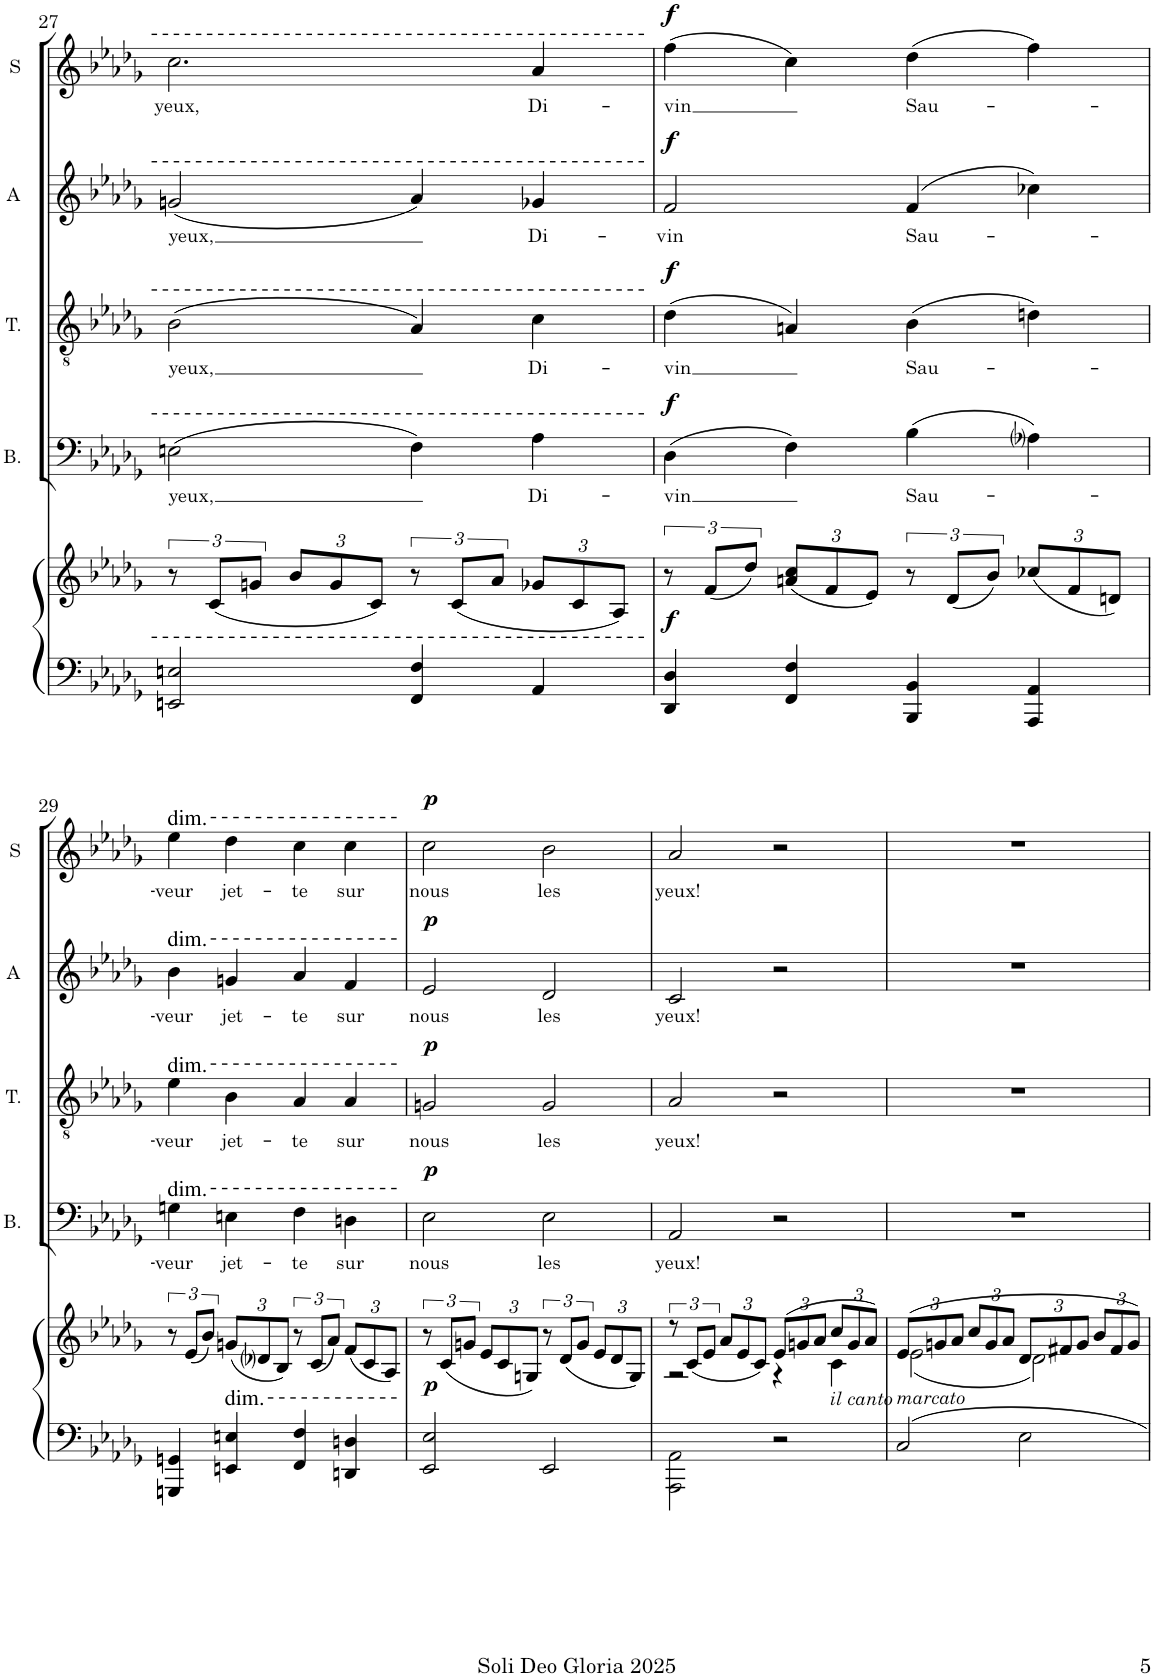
**kern	**kern	**dynam	**kern	**text	**dynam	**kern	**text	**dynam	**kern	**text	**dynam	**kern	**text	**dynam
*part5	*part5	*part5	*part4	*part4	*part4	*part3	*part3	*part3	*part2	*part2	*part2	*part1	*part1	*part1
*staff6	*staff5	*staff5/6	*staff4	*staff4	*staff4	*staff3	*staff3	*staff3	*staff2	*staff2	*staff2	*staff1	*staff1	*staff1
*I"Organ or Piano	*	*	*I"Basse	*	*	*I"Ténor	*	*	*I"Alto	*	*	*I"Soprano	*	*
*	*	*	*I'B.	*	*	*I'T.	*	*	*I'A	*	*	*I'S	*	*
!!LO:PB:g=z
*clefF4	*clefG2	*	*clefF4	*	*	*clefGv2	*	*	*clefG2	*	*	*clefG2	*	*
*k[b-e-a-d-g-]	*k[b-e-a-d-g-]	*	*k[b-e-a-d-g-]	*	*	*k[b-e-a-d-g-]	*	*	*k[b-e-a-d-g-]	*	*	*k[b-e-a-d-g-]	*	*
*M4/4	*M4/4	*	*M4/4	*	*	*M4/4	*	*	*M4/4	*	*	*M4/4	*	*
*met(c)	*met(c)	*	*met(c)	*	*	*met(c)	*	*	*met(c)	*	*	*met(c)	*	*
=27	=27	=27	=27	=27	=27	=27	=27	=27	=27	=27	=27	=27	=27	=27
!	!	!	!	!LO:LY:b	!	!	!LO:LY:b	!	!	!LO:LY:b	!	!	!LO:LY:b	!
2EEn/ 2En/	12r	.	(>2En\	yeux,	.	(>2B-\	yeux,	.	(<2gn/	yeux,	.	2.cc\	yeux,	.
.	(<12c/L	.	.	.	.	.	.	.	.	.	.	.	.	.
.	12gn/J	.	.	.	.	.	.	.	.	.	.	.	.	.
*	*Xbrackettup	*	*	*	*	*	*	*	*	*	*	*	*	*
.	12b-/L	.	.	.	.	.	.	.	.	.	.	.	.	.
.	12g/	.	.	.	.	.	.	.	.	.	.	.	.	.
.	12c/J)	.	.	.	.	.	.	.	.	.	.	.	.	.
*	*brackettup	*	*	*	*	*	*	*	*	*	*	*	*	*
4FF/ 4F/	12r	.	4F\)	.	.	4A-/)	.	.	4a-/)	.	.	.	.	.
.	(<12c/L	.	.	.	.	.	.	.	.	.	.	.	.	.
.	12a-/J	.	.	.	.	.	.	.	.	.	.	.	.	.
*	*Xbrackettup	*	*	*	*	*	*	*	*	*	*	*	*	*
!	!	!	!	!LO:LY:b	!	!	!LO:LY:b	!	!	!LO:LY:b	!	!	!LO:LY:b	!
4AA-/	12g-X/L	.	4A-\	Di-	.	4c\	Di-	.	4g-X/	Di-	.	4a-/	Di-	.
.	12c/	.	.	.	.	.	.	.	.	.	.	.	.	.
.	12A-/J)	.	.	.	.	.	.	.	.	.	.	.	.	.
=28	=28	=28	=28	=28	=28	=28	=28	=28	=28	=28	=28	=28	=28	=28
*	*brackettup	*	*	*	*	*	*	*	*	*	*	*	*	*
!	!	!LO:DY:a=2	!	!LO:LY:b	!LO:DY:a	!	!LO:LY:b	!LO:DY:a	!	!LO:LY:b	!LO:DY:a	!	!LO:LY:b	!LO:DY:a
4DD-/ 4D-/	12r	f	(>4D-\	-vin	f	(>4d-\	-vin	f	2f/	-vin	f	(>4ff\	-vin	f
.	(<12f/L	.	.	.	.	.	.	.	.	.	.	.	.	.
.	12dd-/J)	.	.	.	.	.	.	.	.	.	.	.	.	.
*	*Xbrackettup	*	*	*	*	*	*	*	*	*	*	*	*	*
4FF/ 4F/	(<12an/ 12cc/L	.	4F\)	.	.	4An/)	.	.	.	.	.	4cc\)	.	.
.	12f/	.	.	.	.	.	.	.	.	.	.	.	.	.
.	12e-/J)	.	.	.	.	.	.	.	.	.	.	.	.	.
*	*brackettup	*	*	*	*	*	*	*	*	*	*	*	*	*
!	!	!	!	!LO:LY:b	!	!	!LO:LY:b	!	!	!LO:LY:b	!	!	!LO:LY:b	!
4BBB-/ 4BB-/	12r	.	(>4B-\	Sau-	.	(>4B-\	Sau-	.	(>4f/	Sau-	.	(>4dd-\	Sau-	.
.	(<12d-/L	.	.	.	.	.	.	.	.	.	.	.	.	.
.	12b-/J)	.	.	.	.	.	.	.	.	.	.	.	.	.
*	*Xbrackettup	*	*	*	*	*	*	*	*	*	*	*	*	*
4AAA-/ 4AA-/	(<12cc-X/L	.	4A-i\)	.	.	4dn\)	.	.	4cc-X\)	.	.	4ff\)	.	.
.	12f/	.	.	.	.	.	.	.	.	.	.	.	.	.
.	12dn/J)	.	.	.	.	.	.	.	.	.	.	.	.	.
!!LO:LB:g=z
=29	=29	=29	=29	=29	=29	=29	=29	=29	=29	=29	=29	=29	=29	=29
*	*brackettup	*	*	*	*	*	*	*	*	*	*	*	*	*
!	!	!	!	!	!	!	!	!	!	!	!	!LO:TX:a:t=dim.	!	!
!	!	!	!	!	!	!	!	!	!LO:TX:a:t=dim.	!	!	!	!	!
!	!	!	!	!	!	!LO:TX:a:t=dim.	!	!	!	!	!	!	!	!
!	!	!	!LO:TX:a:t=dim.	!	!	!	!	!	!	!	!	!	!	!
!	!	!	!	!LO:LY:b	!	!	!LO:LY:b	!	!	!LO:LY:b	!	!	!LO:LY:b	!
4GGGn/ 4GGn/	12r	.	4Gn\	-veur	.	4e-\	-veur	.	4b-\	-veur	.	4ee-\	-veur	.
.	(<12e-/L	.	.	.	.	.	.	.	.	.	.	.	.	.
.	12b-/J)	.	.	.	.	.	.	.	.	.	.	.	.	.
*	*Xbrackettup	*	*	*	*	*	*	*	*	*	*	*	*	*
!LO:TX:a:t=dim.	!	!	!	!	!	!	!	!	!	!	!	!	!	!
!	!	!	!	!LO:LY:b	!	!	!LO:LY:b	!	!	!LO:LY:b	!	!	!LO:LY:b	!
4EEn/ 4En/	(<12gn/L	.	4En\	jet-	.	4B-\	jet-	.	4gn/	jet-	.	4dd-\	jet-	.
.	12d-i/	.	.	.	.	.	.	.	.	.	.	.	.	.
.	12B-/J)	.	.	.	.	.	.	.	.	.	.	.	.	.
*	*brackettup	*	*	*	*	*	*	*	*	*	*	*	*	*
!	!	!	!	!LO:LY:b	!	!	!LO:LY:b	!	!	!LO:LY:b	!	!	!LO:LY:b	!
4FF/ 4F/	12r	.	4F\	-te	.	4A-/	-te	.	4a-/	-te	.	4cc\	-te	.
.	(<12c/L	.	.	.	.	.	.	.	.	.	.	.	.	.
.	12a-/J)	.	.	.	.	.	.	.	.	.	.	.	.	.
*	*Xbrackettup	*	*	*	*	*	*	*	*	*	*	*	*	*
!	!	!	!	!LO:LY:b	!	!	!LO:LY:b	!	!	!LO:LY:b	!	!	!LO:LY:b	!
4DDn/ 4Dn/	(<12f/L	.	4Dn\	sur	.	4A-/	sur	.	4f/	sur	.	4cc\	sur	.
.	12c/	.	.	.	.	.	.	.	.	.	.	.	.	.
.	12A-/J)	.	.	.	.	.	.	.	.	.	.	.	.	.
=30	=30	=30	=30	=30	=30	=30	=30	=30	=30	=30	=30	=30	=30	=30
*	*brackettup	*	*	*	*	*	*	*	*	*	*	*	*	*
!	!	!LO:DY:a=2	!	!LO:LY:b	!LO:DY:a	!	!LO:LY:b	!LO:DY:a	!	!LO:LY:b	!LO:DY:a	!	!LO:LY:b	!LO:DY:a
2EE-/ 2E-/	12r	p	2E-\	nous	p	2Gn/	nous	p	2e-/	nous	p	2cc\	nous	p
.	(<12c/L	.	.	.	.	.	.	.	.	.	.	.	.	.
.	12gn/J	.	.	.	.	.	.	.	.	.	.	.	.	.
*	*Xbrackettup	*	*	*	*	*	*	*	*	*	*	*	*	*
.	12e-/L	.	.	.	.	.	.	.	.	.	.	.	.	.
.	12c/	.	.	.	.	.	.	.	.	.	.	.	.	.
.	12Gn/J)	.	.	.	.	.	.	.	.	.	.	.	.	.
*	*brackettup	*	*	*	*	*	*	*	*	*	*	*	*	*
!	!	!	!	!LO:LY:b	!	!	!LO:LY:b	!	!	!LO:LY:b	!	!	!LO:LY:b	!
2EE-/	12r	.	2E-\	les	.	2G/	les	.	2d-/	les	.	2b-\	les	.
.	(<12d-/L	.	.	.	.	.	.	.	.	.	.	.	.	.
.	12g/J	.	.	.	.	.	.	.	.	.	.	.	.	.
*	*Xbrackettup	*	*	*	*	*	*	*	*	*	*	*	*	*
.	12e-/L	.	.	.	.	.	.	.	.	.	.	.	.	.
.	12d-/	.	.	.	.	.	.	.	.	.	.	.	.	.
.	12G/J)	.	.	.	.	.	.	.	.	.	.	.	.	.
=31	=31	=31	=31	=31	=31	=31	=31	=31	=31	=31	=31	=31	=31	=31
*	*brackettup	*	*	*	*	*	*	*	*	*	*	*	*	*
*	*^	*	*	*	*	*	*	*	*	*	*	*	*	*
!	!	!	!	!	!LO:LY:b	!	!	!LO:LY:b	!	!	!LO:LY:b	!	!	!LO:LY:b	!
2AAA-\ 2AA-\	12r	2r	.	2AA-/	yeux!	.	2A-/	yeux!	.	2c/	yeux!	.	2a-/	yeux!	.
.	(<12c/L	.	.	.	.	.	.	.	.	.	.	.	.	.	.
.	12e-/J	.	.	.	.	.	.	.	.	.	.	.	.	.	.
*	*Xbrackettup	*	*	*	*	*	*	*	*	*	*	*	*	*	*
.	12a-/L	.	.	.	.	.	.	.	.	.	.	.	.	.	.
.	12e-/	.	.	.	.	.	.	.	.	.	.	.	.	.	.
.	12c/J)	.	.	.	.	.	.	.	.	.	.	.	.	.	.
2r	(>12e-/L	4r	.	2r	.	.	2r	.	.	2r	.	.	2r	.	.
.	12gn/	.	.	.	.	.	.	.	.	.	.	.	.	.	.
.	12a-/J	.	.	.	.	.	.	.	.	.	.	.	.	.	.
!	!LO:TX:b:i:t=il canto	!	!	!	!	!	!	!	!	!	!	!	!	!	!
.	12cc/L	4c\	.	.	.	.	.	.	.	.	.	.	.	.	.
.	12g/	.	.	.	.	.	.	.	.	.	.	.	.	.	.
.	12a-/J)	.	.	.	.	.	.	.	.	.	.	.	.	.	.
=32	=32	=32	=32	=32	=32	=32	=32	=32	=32	=32	=32	=32	=32	=32	=32
!	!LO:TX:b:i:t=marcato	!	!	!	!	!	!	!	!	!	!	!	!	!	!
2C/	(>12e-/L	(<2e-\	.	1r	.	.	1r	.	.	1r	.	.	1r	.	.
.	12gn/	.	.	.	.	.	.	.	.	.	.	.	.	.	.
.	12a-/J	.	.	.	.	.	.	.	.	.	.	.	.	.	.
.	12cc/L	.	.	.	.	.	.	.	.	.	.	.	.	.	.
.	12g/	.	.	.	.	.	.	.	.	.	.	.	.	.	.
.	12a-/J	.	.	.	.	.	.	.	.	.	.	.	.	.	.
2E-\	12d-/L	2d-\)	.	.	.	.	.	.	.	.	.	.	.	.	.
.	12f#X/	.	.	.	.	.	.	.	.	.	.	.	.	.	.
.	12g/J	.	.	.	.	.	.	.	.	.	.	.	.	.	.
.	12b-/L	.	.	.	.	.	.	.	.	.	.	.	.	.	.
.	12f#/	.	.	.	.	.	.	.	.	.	.	.	.	.	.
.	12g/J)	.	.	.	.	.	.	.	.	.	.	.	.	.	.
*	*v	*v	*	*	*	*	*	*	*	*	*	*	*	*	*
=	=	=	=	=	=	=	=	=	=	=	=	=	=	=
*-	*-	*-	*-	*-	*-	*-	*-	*-	*-	*-	*-	*-	*-	*-
